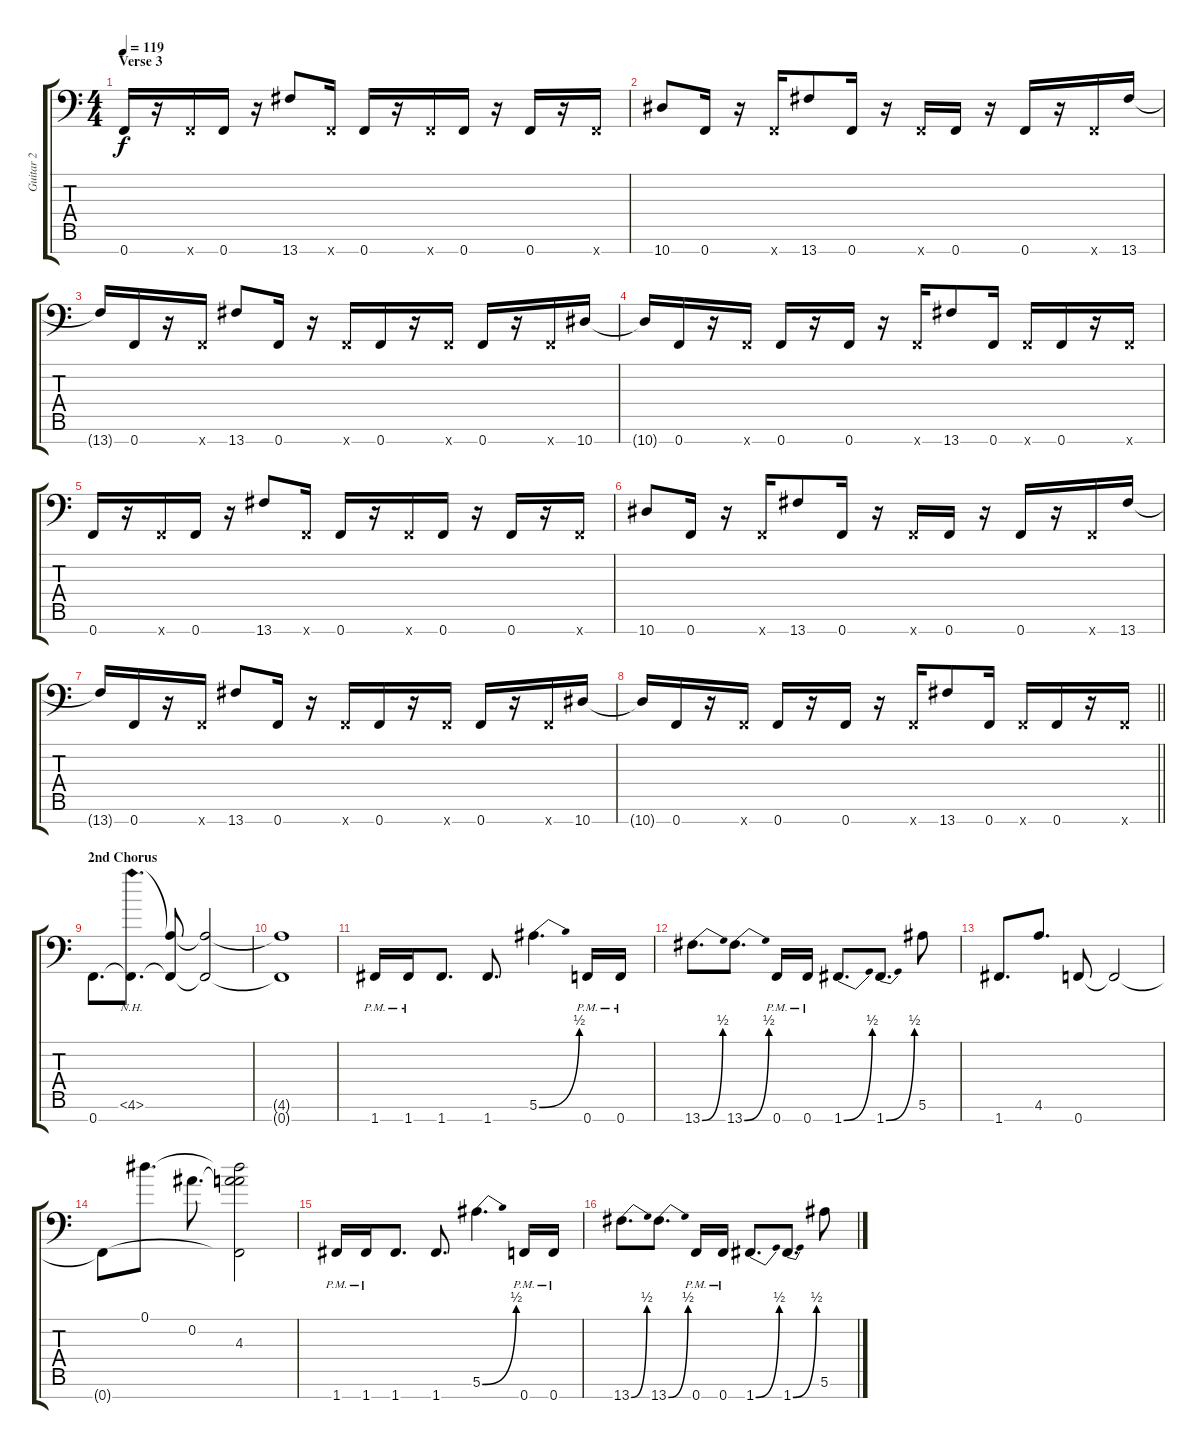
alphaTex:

\track ("Guitar 2" "Guitar 2") {instrument overdrivenguitar}
\staff {score tabs}
\tuning (Eb4 Bb3 F3 Eb3 Bb2 F2 F1) {hide}
\ts (4 4)
\section ("" "Verse 3")
\tempo 119
\clef f4
\ks c
0.7.16{dy f} r.16 0.7{x}.16 0.7.16 r.16 13.7.8 0.7{x}.16 0.7.16 r.16 0.7{x}.16 0.7.16 r.16 0.7.16 r.16 0.7{x}.16 |
10.7.8 0.7.16 r.16 0.7{x}.16 13.7.8 0.7.16 r.16 0.7{x}.16 0.7.16 r.16 0.7.16 r.16 0.7{x}.16 13.7.16 |
13.7{t}.16 0.7.16 r.16 0.7{x}.16 13.7.8 0.7.16 r.16 0.7{x}.16 0.7.16 r.16 0.7{x}.16 0.7.16 r.16 0.7{x}.16 10.7.16 |
10.7{t}.16 0.7.16 r.16 0.7{x}.16 0.7.16 r.16 0.7.16 r.16 0.7{x}.16 13.7.8 0.7.16 0.7{x}.16 0.7.16 r.16 0.7{x}.16 |
0.7.16 r.16 0.7{x}.16 0.7.16 r.16 13.7.8 0.7{x}.16 0.7.16 r.16 0.7{x}.16 0.7.16 r.16 0.7.16 r.16 0.7{x}.16 |
10.7.8 0.7.16 r.16 0.7{x}.16 13.7.8 0.7.16 r.16 0.7{x}.16 0.7.16 r.16 0.7.16 r.16 0.7{x}.16 13.7.16 |
13.7{t}.16 0.7.16 r.16 0.7{x}.16 13.7.8 0.7.16 r.16 0.7{x}.16 0.7.16 r.16 0.7{x}.16 0.7.16 r.16 0.7{x}.16 10.7.16 |
\barLineRight lightlight
10.7{t}.16 0.7.16 r.16 0.7{x}.16 0.7.16 r.16 0.7.16 r.16 0.7{x}.16 13.7.8 0.7.16 0.7{x}.16 0.7.16 r.16 0.7{x}.16 |
\section ("" "2nd Chorus")
0.7.8{d} (4.6{nh} 0.7{t}).8{d} (4.6{t} 0.7{t}).8 (4.6{t} 0.7{t}).2 |
(4.6{t} 0.7{t}).1 |
1.7{pm}.16 1.7{pm}.16 1.7.8{d} 1.7.8{d} 5.6{be (bend 0 0 60 2)}.4{d} 0.7{pm}.16 0.7{pm}.16 |
13.7{be (bend 0 0 60 2)}.8{d} 13.7{be (bend 0 0 60 2)}.8{d} 0.7{pm}.16 0.7{pm}.16 1.7{be (bend 0 0 60 2)}.8{d} 1.7{be (bend 0 0 60 2)}.8{d} 5.6.8 |
1.7.8{d} 4.6.8{d} 0.7.8 0.7{t}.2 |
0.7{t}.8 0.1.8{d} 0.2.8{d} (0.1{t} 0.2{t} 4.3 0.7{t}).2 |
1.7{pm}.16 1.7{pm}.16 1.7.8{d} 1.7.8{d} 5.6{be (bend 0 0 60 2)}.4{d} 0.7{pm}.16 0.7{pm}.16 |
13.7{be (bend 0 0 60 2)}.8{d} 13.7{be (bend 0 0 60 2)}.8{d} 0.7{pm}.16 0.7{pm}.16 1.7{be (bend 0 0 60 2)}.8{d} 1.7{be (bend 0 0 60 2)}.8{d} 5.6.8
